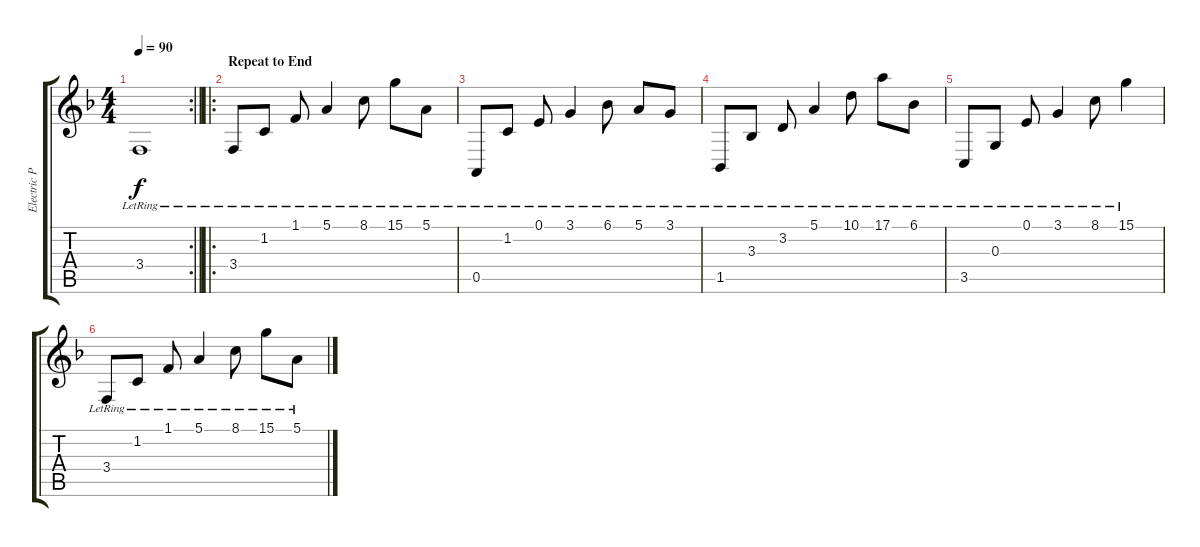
\track ("Electric Piano" "Electric P") {instrument pad1newage}
\staff {score tabs}
\tuning (E4 B3 G3 D3 A2 E2) {hide}
\rc 2
\ts (4 4)
\tempo 90
\clef g2
\barLineRight lightlight
\ks f
3.4{lr}.1{dy f volume 5} |
\ro
\section ("" "Repeat to End")
3.4{lr}.8{volume 13} 1.2{lr}.8 1.1{lr}.8 5.1{lr}.4 8.1{lr}.8 15.1{lr}.8 5.1{lr}.8 |
0.5{lr}.8 1.2{lr}.8 0.1{lr}.8 3.1{lr}.4 6.1{lr}.8 5.1{lr}.8 3.1{lr}.8 |
1.5{lr}.8 3.3{lr}.8 3.2{lr}.8 5.1{lr}.4 10.1{lr}.8 17.1{lr}.8 6.1{lr}.8 |
3.5{lr}.8 0.3{lr}.8 0.1{lr}.8 3.1{lr}.4 8.1{lr}.8 15.1{lr}.4 |
3.4{lr}.8 1.2{lr}.8 1.1{lr}.8 5.1{lr}.4 8.1{lr}.8 15.1{lr}.8 5.1{lr}.8
